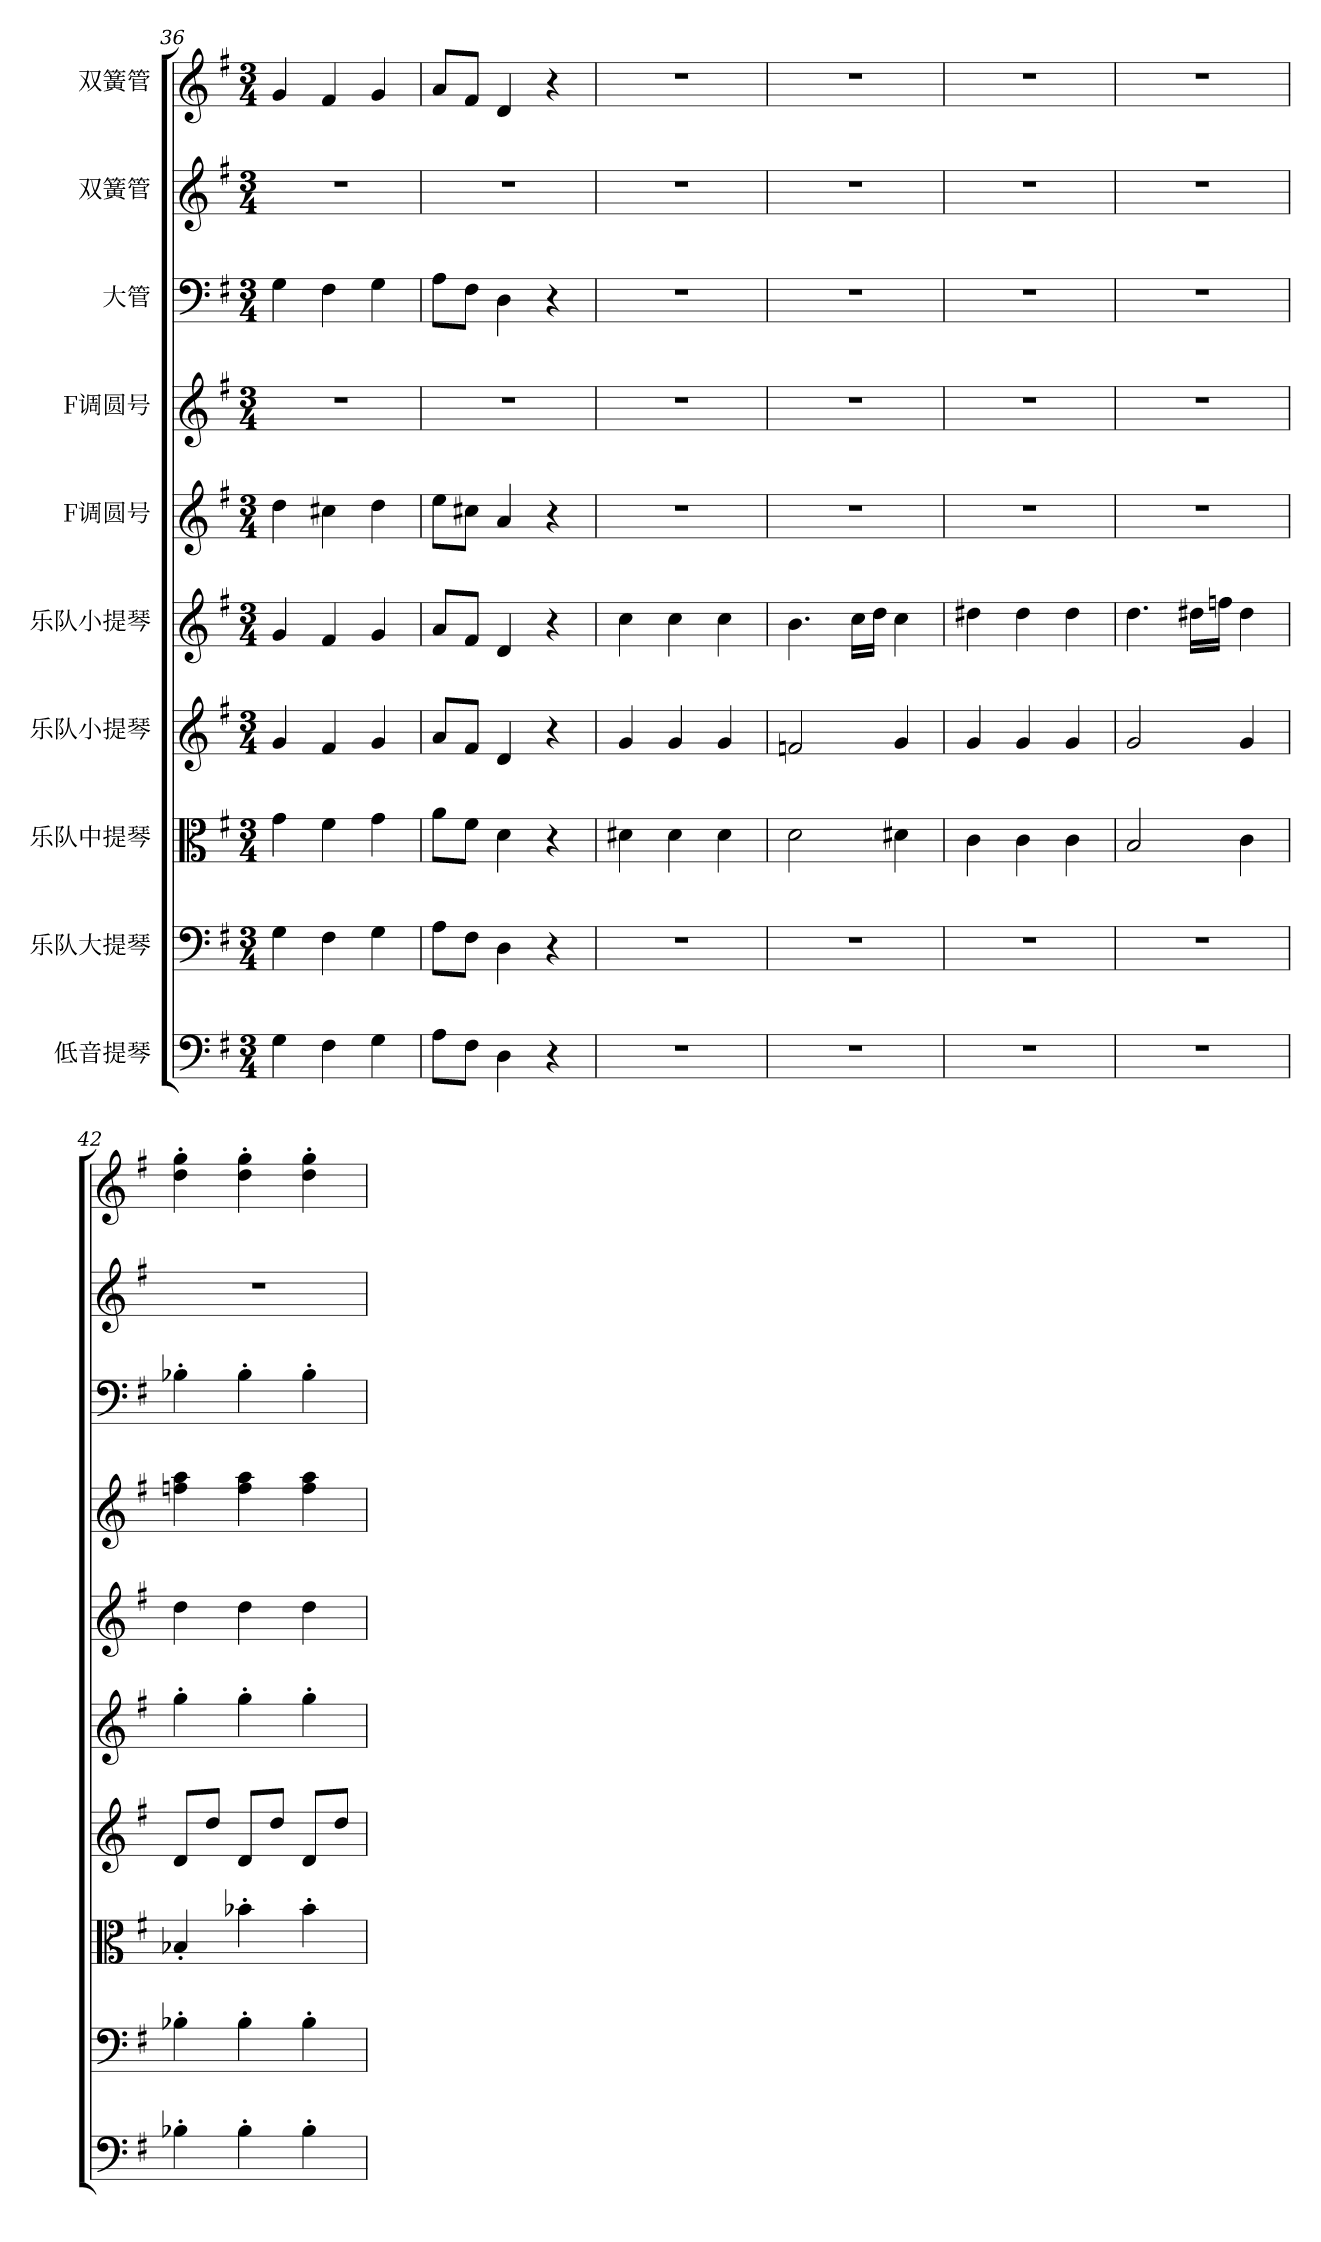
**kern	**kern	**kern	**kern	**kern	**kern	**kern	**kern	**kern	**kern
*part10	*part9	*part8	*part7	*part6	*part5	*part4	*part3	*part2	*part1
*staff10	*staff9	*staff8	*staff7	*staff6	*staff5	*staff4	*staff3	*staff2	*staff1
*I"低音提琴	*I"乐队大提琴	*I"乐队中提琴	*I"乐队小提琴	*I"乐队小提琴	*I"F调圆号	*I"F调圆号	*I"大管	*I"双簧管	*I"双簧管
*clefF4	*clefF4	*clefC3	*clefG2	*clefG2	*clefG2	*clefG2	*clefF4	*clefG2	*clefG2
*ITrd7c12	*	*	*	*	*ITrd4c7	*ITrd4c7	*	*	*
*k[f#]	*k[f#]	*k[f#]	*k[f#]	*k[f#]	*k[]	*k[]	*k[f#]	*k[f#]	*k[f#]
*M3/4	*M3/4	*M3/4	*M3/4	*M3/4	*M3/4	*M3/4	*M3/4	*M3/4	*M3/4
=36	=36	=36	=36	=36	=36	=36	=36	=36	=36
4GG\	4G\	4g\	4g/	4g/	4g\	2.r	4G\	2.r	4g/
4FF#\	4F#\	4f#\	4f#/	4f#/	4f#X\	.	4F#\	.	4f#/
4GG\	4G\	4g\	4g/	4g/	4g\	.	4G\	.	4g/
=37	=37	=37	=37	=37	=37	=37	=37	=37	=37
8AA\L	8A\L	8a\L	8a/L	8a/L	8a\L	2.r	8A\L	2.r	8a/L
8FF#\J	8F#\J	8f#\J	8f#/J	8f#/J	8f#X\J	.	8F#\J	.	8f#/J
4DD\	4D\	4d\	4d/	4d/	4d/	.	4D\	.	4d/
4r	4r	4r	4r	4r	4r	.	4r	.	4r
=38	=38	=38	=38	=38	=38	=38	=38	=38	=38
2.r	2.r	4d#X\	4g/	4cc\	2.r	2.r	2.r	2.r	2.r
.	.	4d#\	4g/	4cc\	.	.	.	.	.
.	.	4d#\	4g/	4cc\	.	.	.	.	.
=39	=39	=39	=39	=39	=39	=39	=39	=39	=39
2.r	2.r	2d\	2fn/	4.b\	2.r	2.r	2.r	2.r	2.r
.	.	.	.	16cc\LL	.	.	.	.	.
.	.	.	.	16dd\JJ	.	.	.	.	.
.	.	4d#X\	4g/	4cc\	.	.	.	.	.
=40	=40	=40	=40	=40	=40	=40	=40	=40	=40
2.r	2.r	4c\	4g/	4dd#X\	2.r	2.r	2.r	2.r	2.r
.	.	4c\	4g/	4dd#\	.	.	.	.	.
.	.	4c\	4g/	4dd#\	.	.	.	.	.
!!LO:PB:g=z
=41	=41	=41	=41	=41	=41	=41	=41	=41	=41
2.r	2.r	2B/	2g/	4.dd\	2.r	2.r	2.r	2.r	2.r
.	.	.	.	16dd#X\LL	.	.	.	.	.
.	.	.	.	16ffn\JJ	.	.	.	.	.
.	.	4c\	4g/	4dd#\	.	.	.	.	.
=42	=42	=42	=42	=42	=42	=42	=42	=42	=42
4BB-X'\	4B-X'\	4B-X'/	8d/L	4gg'\	4g\	4b-X\ 4dd\	4B-X'\	2.r	4dd\' 4gg\'
.	.	.	8dd/J	.	.	.	.	.	.
4BB-'\	4B-'\	4b-X'\	8d/L	4gg'\	4g\	4b-\ 4dd\	4B-'\	.	4dd\' 4gg\'
.	.	.	8dd/J	.	.	.	.	.	.
4BB-'\	4B-'\	4b-'\	8d/L	4gg'\	4g\	4b-\ 4dd\	4B-'\	.	4dd\' 4gg\'
.	.	.	8dd/J	.	.	.	.	.	.
=	=	=	=	=	=	=	=	=	=
*-	*-	*-	*-	*-	*-	*-	*-	*-	*-
